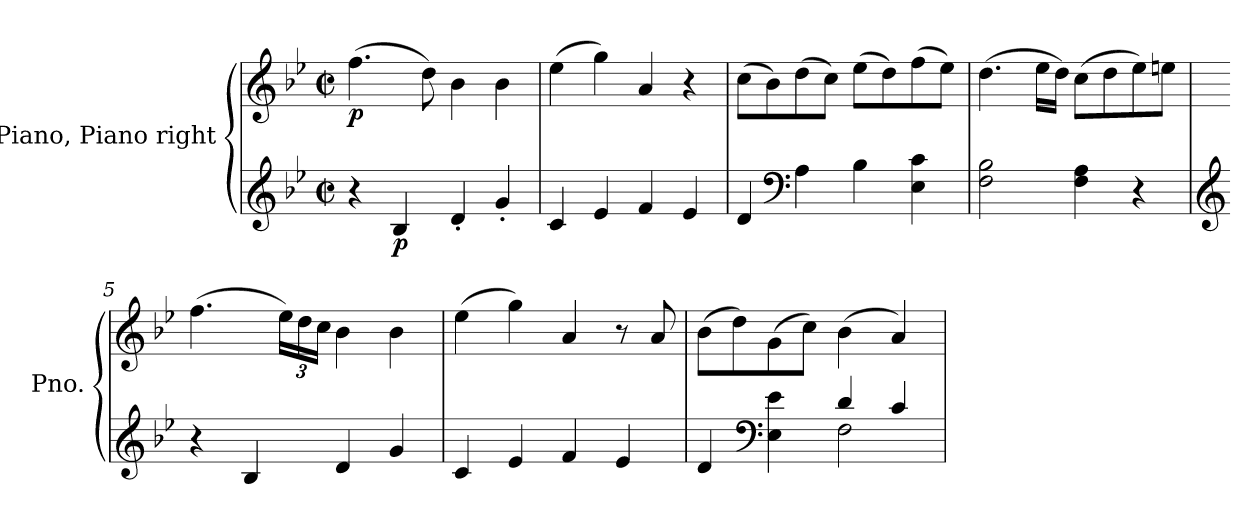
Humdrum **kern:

**kern	**kern	**dynam
*part1	*part1	*part1
*staff2	*staff1	*staff1/2
*I"Piano, Piano right	*	*
*I'Pno.	*	*
*clefG2	*clefG2	*
*k[b-e-]	*k[b-e-]	*
*M2/2	*M2/2	*
*met(c|)	*met(c|)	*
=1	=1	=1
!	!	!LO:DY:b
4r	(>4.ff\	p
!	!	!LO:DY:b=2
4B-/	.	p
.	8dd\)	.
4d'/	4b-\	.
4g'/	4b-\	.
=2	=2	=2
4c/	(>4ee-\	.
4e-/	4gg\)	.
4f/	4a/	.
4e-/	4r	.
=3	=3	=3
4d/	(>8cc\L	.
.	8b-\)	.
*clefF4	*	*
4A\	(>8dd\	.
.	8cc\J)	.
4B-\	(>8ee-\L	.
.	8dd\)	.
4E-\ 4c\	(>8ff\	.
.	8ee-\J)	.
=4	=4	=4
2F\ 2B-\	(>4.dd\	.
.	16ee-\LL	.
.	16dd\JJ)	.
4F\ 4A\	(>8cc\L	.
.	8dd\	.
4r	8ee-\)	.
.	8een\J	.
=5	=5	=5
*clefG2	*	*
4r	(>4.ff\	.
4B-/	.	.
*	*Xbrackettup	*
.	24ee-\LL)	.
.	24dd\	.
.	24cc\JJ	.
4d/	4b-\	.
4g/	4b-\	.
=6	=6	=6
4c/	(>4ee-\	.
4e-/	4gg\)	.
4f/	4a/	.
4e-/	8r	.
.	8a/	.
=7	=7	=7
*^	*	*
4d/	2ryy	(>8b-\L	.
.	.	8dd\)	.
*clefF4	*	*	*
4E-\ 4e-\	.	(>8g\	.
.	.	8cc\J)	.
4d/	2F\	(>4b-\	.
4c/	.	4a/)	.
*v	*v	*	*
=	=	=
*-	*-	*-
